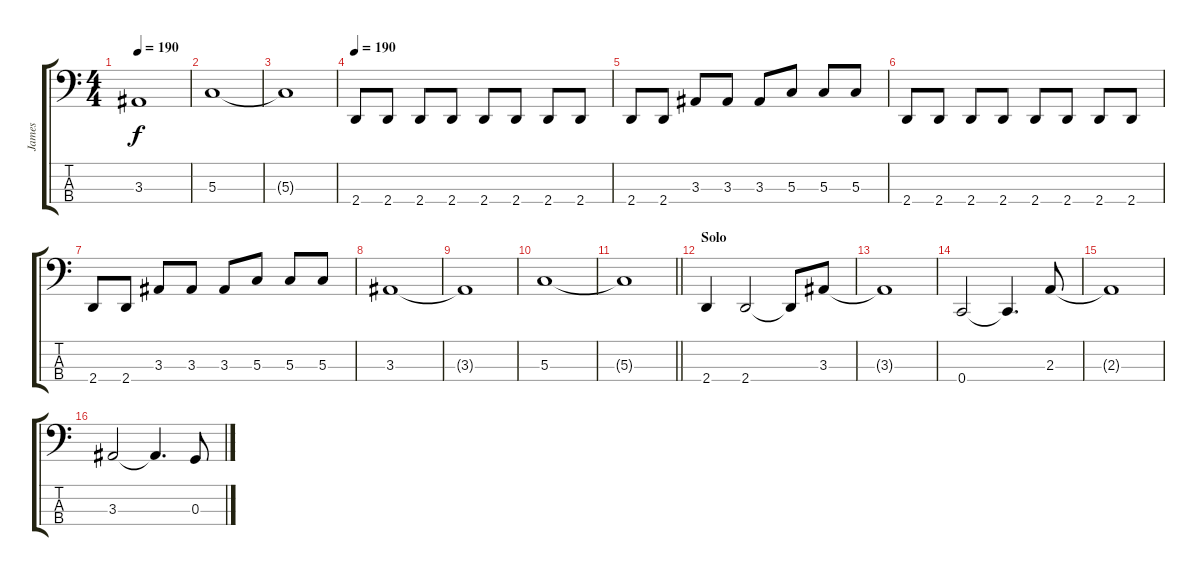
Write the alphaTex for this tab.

\track ("James" "James") {instrument electricbasspick bank 255}
\staff {score tabs}
\tuning (F2 C2 G1 C1) {hide}
\ts (4 4)
\tempo 190
\clef f4
\ks c
3.3{t}.1{dy f} |
5.3.1 |
5.3{t}.1 |
\tempo 190
2.4.8 2.4.8 2.4.8 2.4.8 2.4.8 2.4.8 2.4.8 2.4.8 |
2.4.8 2.4.8 3.3.8 3.3.8 3.3.8 5.3.8 5.3.8 5.3.8 |
2.4.8 2.4.8 2.4.8 2.4.8 2.4.8 2.4.8 2.4.8 2.4.8 |
2.4.8 2.4.8 3.3.8 3.3.8 3.3.8 5.3.8 5.3.8 5.3.8 |
3.3.1 |
3.3{t}.1 |
5.3.1 |
\barLineRight lightlight
5.3{t}.1 |
\section ("" "Solo")
2.4.4 2.4.2 2.4{t}.8 3.3.8 |
3.3{t}.1 |
0.4.2 0.4{t}.4{d} 2.3.8 |
2.3{t}.1 |
3.3.2 3.3{t}.4{d} 0.3.8
